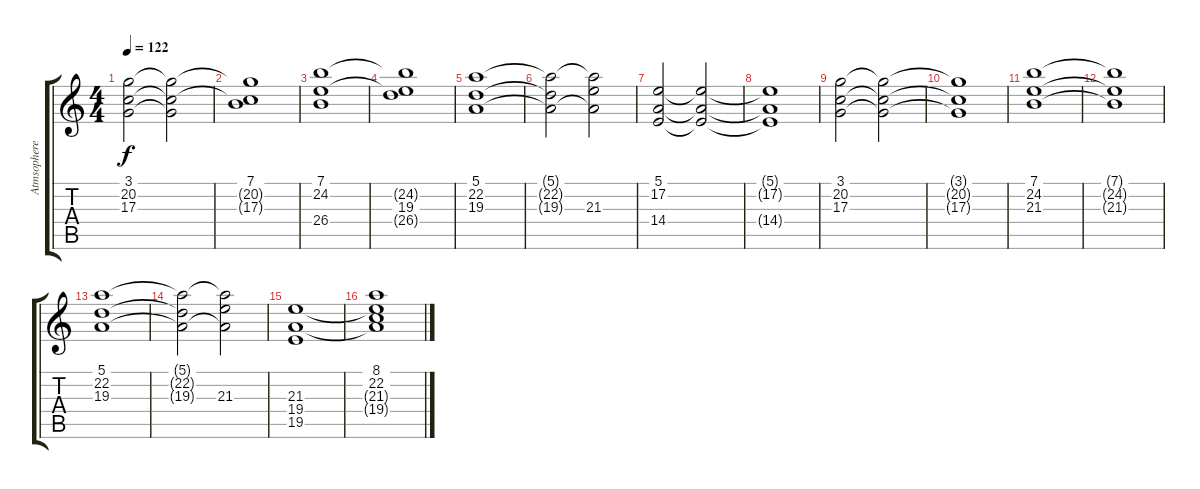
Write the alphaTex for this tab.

\track ("Atmsophere" "Atmsophere") {instrument stringensemble2}
\staff {score tabs}
\tuning (E4 B3 G3 D3 A2 E2) {hide}
\ts (4 4)
\tempo 122
\clef g2
\ks c
(3.1 20.2 17.3).2{dy f} (3.1{t} 20.2{t} 17.3{t}).2 |
(7.1 20.2{t} 17.3{t}).1 |
(7.1 24.2 26.4).1 |
(24.2{t} 19.3 26.4{t}).1 |
(5.1 22.2 19.3).1 |
(5.1{t} 22.2{t} 19.3{t}).2 (5.1{t} 22.2{t} 21.3).2 |
(5.1 17.2 14.4).2{volume 5} (5.1{t} 17.2{t} 14.4{t}).2 |
(5.1{t} 17.2{t} 14.4{t}).1 |
(3.1 20.2 17.3).2 (3.1{t} 20.2{t} 17.3{t}).2 |
(3.1{t} 20.2{t} 17.3{t}).1 |
(7.1 24.2 21.3).1 |
(7.1{t} 24.2{t} 21.3{t}).1 |
(5.1 22.2 19.3).1 |
(5.1{t} 22.2{t} 19.3{t}).2 (5.1{t} 22.2{t} 21.3).2 |
(21.3 19.4 19.5).1 |
(8.1 22.2 21.3{t} 19.4{t}).1
